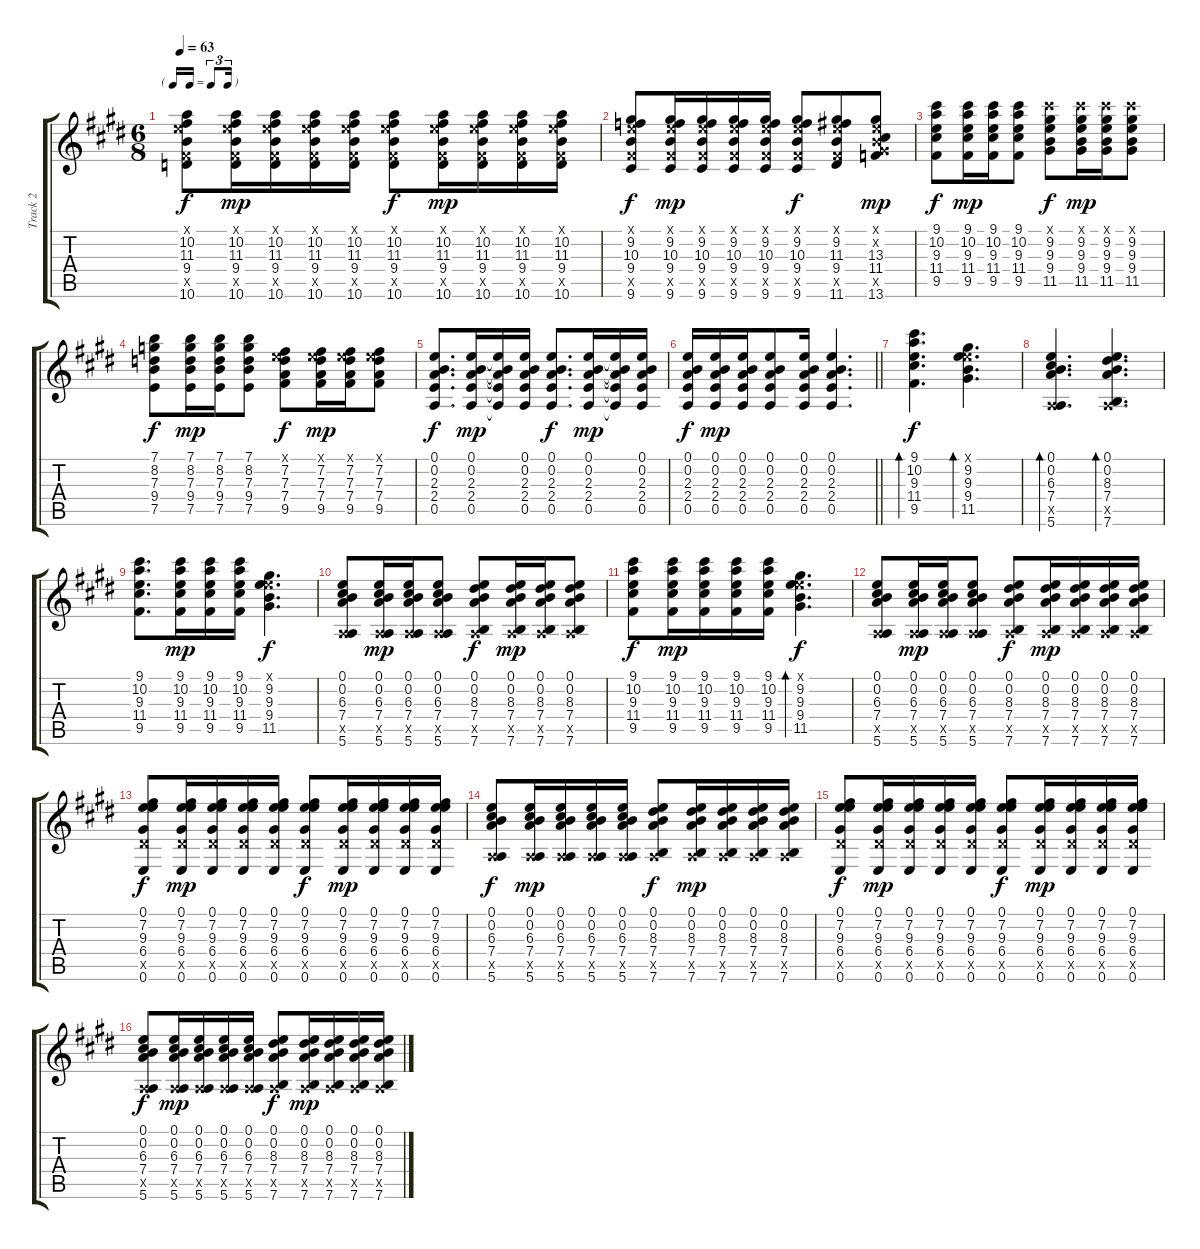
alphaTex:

\track ("Track 2" "Track 2") {instrument acousticguitarsteel}
\staff {score tabs}
\tuning (E4 B3 G3 D3 A2 E2) {hide}
\ts (6 8)
\tf triplet16th
\tempo 63
\clef g2
\ks e
(0.1{x} 10.2 11.3 9.4 9.5{x} 10.6).8{dy f} (0.1{x} 10.2 11.3 9.4 9.5{x} 10.6).16{dy mp} (0.1{x} 10.2 11.3 9.4 9.5{x} 10.6).16 (0.1{x} 10.2 11.3 9.4 9.5{x} 10.6).16 (0.1{x} 10.2 11.3 9.4 9.5{x} 10.6).16 (0.1{x} 10.2 11.3 9.4 9.5{x} 10.6).8{dy f} (0.1{x} 10.2 11.3 9.4 9.5{x} 10.6).16{dy mp} (0.1{x} 10.2 11.3 9.4 9.5{x} 10.6).16 (0.1{x} 10.2 11.3 9.4 9.5{x} 10.6).16 (0.1{x} 10.2 11.3 9.4 9.5{x} 10.6).16 |
(0.1{x} 9.2 10.3 9.4 9.5{x} 9.6).8{dy f} (0.1{x} 9.2 10.3 9.4 9.5{x} 9.6).16{dy mp} (0.1{x} 9.2 10.3 9.4 9.5{x} 9.6).16 (0.1{x} 9.2 10.3 9.4 9.5{x} 9.6).16 (0.1{x} 9.2 10.3 9.4 9.5{x} 9.6).16 (0.1{x} 9.2 10.3 9.4 9.5{x} 9.6).8{dy f} (0.1{x} 9.2 11.3 9.4 9.5{x} 11.6).8 (0.1{x} 0.2{x} 13.3 11.4 11.5{x} 13.6).8{dy mp} |
(9.1 10.2 9.3 11.4 9.5).8{dy f} (9.1 10.2 9.3 11.4 9.5).16{dy mp} (9.1 10.2 9.3 11.4 9.5).16 (9.1 10.2 9.3 11.4 9.5).8 (9.1{x} 9.2 9.3 9.4 11.5).8{dy f} (9.1{x} 9.2 9.3 9.4 11.5).16{dy mp} (9.1{x} 9.2 9.3 9.4 11.5).16 (9.1{x} 9.2 9.3 9.4 11.5).8 |
(7.1 8.2 7.3 9.4 7.5).8{dy f} (7.1 8.2 7.3 9.4 7.5).16{dy mp} (7.1 8.2 7.3 9.4 7.5).16 (7.1 8.2 7.3 9.4 7.5).8 (0.1{x} 7.2 7.3 7.4 9.5).8{dy f} (0.1{x} 7.2 7.3 7.4 9.5).16{dy mp} (0.1{x} 7.2 7.3 7.4 9.5).16 (0.1{x} 7.2 7.3 7.4 9.5).8 |
(0.1 0.2 2.3 2.4 0.5).8{d dy f} (0.1 0.2 2.3 2.4 0.5).16{dy mp} (0.1{t} 0.2{t} 2.3{t} 2.4{t} 0.5{t}).16 (0.1 0.2 2.3 2.4 0.5).16 (0.1 0.2 2.3 2.4 0.5).8{d dy f} (0.1 0.2 2.3 2.4 0.5).16{dy mp} (0.1{t} 0.2{t} 2.3{t} 2.4{t} 0.5{t}).16 (0.1 0.2 2.3 2.4 0.5).16 |
\barLineRight lightlight
(0.1 0.2 2.3 2.4 0.5).16{dy f} (0.1 0.2 2.3 2.4 0.5).16{dy mp} (0.1 0.2 2.3 2.4 0.5).16 (0.1 0.2 2.3 2.4 0.5).8 (0.1 0.2 2.3 2.4 0.5).16 (0.1 0.2 2.3 2.4 0.5).4{d} |
(9.1 10.2 9.3 11.4 9.5).4{d bd 60 dy f} (0.1{x} 9.2 9.3 9.4 11.5).4{d bd 60} |
(0.1 0.2 6.3 7.4 0.5{x} 5.6).4{d bd 60} (0.1 0.2 8.3 7.4 0.5{x} 7.6).4{d bd 60} |
(9.1 10.2 9.3 11.4 9.5).8{d} (9.1 10.2 9.3 11.4 9.5).16{dy mp} (9.1 10.2 9.3 11.4 9.5).16 (9.1 10.2 9.3 11.4 9.5).16 (0.1{x} 9.2 9.3 9.4 11.5).4{d dy f} |
(0.1 0.2 6.3 7.4 0.5{x} 5.6).8 (0.1 0.2 6.3 7.4 0.5{x} 5.6).16{dy mp} (0.1 0.2 6.3 7.4 0.5{x} 5.6).16 (0.1 0.2 6.3 7.4 0.5{x} 5.6).8 (0.1 0.2 8.3 7.4 0.5{x} 7.6).8{dy f} (0.1 0.2 8.3 7.4 0.5{x} 7.6).16{dy mp} (0.1 0.2 8.3 7.4 0.5{x} 7.6).16 (0.1 0.2 8.3 7.4 0.5{x} 7.6).8 |
(9.1 10.2 9.3 11.4 9.5).8{dy f} (9.1 10.2 9.3 11.4 9.5).16{dy mp} (9.1 10.2 9.3 11.4 9.5).16 (9.1 10.2 9.3 11.4 9.5).16 (9.1 10.2 9.3 11.4 9.5).16 (0.1{x} 9.2 9.3 9.4 11.5).4{d bd 60 dy f} |
(0.1 0.2 6.3 7.4 0.5{x} 5.6).8 (0.1 0.2 6.3 7.4 0.5{x} 5.6).16{dy mp} (0.1 0.2 6.3 7.4 0.5{x} 5.6).16 (0.1 0.2 6.3 7.4 0.5{x} 5.6).8 (0.1 0.2 8.3 7.4 0.5{x} 7.6).8{dy f} (0.1 0.2 8.3 7.4 0.5{x} 7.6).16{dy mp} (0.1 0.2 8.3 7.4 0.5{x} 7.6).16 (0.1 0.2 8.3 7.4 0.5{x} 7.6).16 (0.1 0.2 8.3 7.4 0.5{x} 7.6).16 |
(0.1 7.2 9.3 6.4 6.5{x} 0.6).8{dy f} (0.1 7.2 9.3 6.4 6.5{x} 0.6).16{dy mp} (0.1 7.2 9.3 6.4 6.5{x} 0.6).16 (0.1 7.2 9.3 6.4 6.5{x} 0.6).16 (0.1 7.2 9.3 6.4 6.5{x} 0.6).16 (0.1 7.2 9.3 6.4 6.5{x} 0.6).8{dy f} (0.1 7.2 9.3 6.4 6.5{x} 0.6).16{dy mp} (0.1 7.2 9.3 6.4 6.5{x} 0.6).16 (0.1 7.2 9.3 6.4 6.5{x} 0.6).16 (0.1 7.2 9.3 6.4 6.5{x} 0.6).16 |
(0.1 0.2 6.3 7.4 0.5{x} 5.6).8{dy f} (0.1 0.2 6.3 7.4 0.5{x} 5.6).16{dy mp} (0.1 0.2 6.3 7.4 0.5{x} 5.6).16 (0.1 0.2 6.3 7.4 0.5{x} 5.6).16 (0.1 0.2 6.3 7.4 0.5{x} 5.6).16 (0.1 0.2 8.3 7.4 0.5{x} 7.6).8{dy f} (0.1 0.2 8.3 7.4 0.5{x} 7.6).16{dy mp} (0.1 0.2 8.3 7.4 0.5{x} 7.6).16 (0.1 0.2 8.3 7.4 0.5{x} 7.6).16 (0.1 0.2 8.3 7.4 0.5{x} 7.6).16 |
(0.1 7.2 9.3 6.4 6.5{x} 0.6).8{dy f} (0.1 7.2 9.3 6.4 6.5{x} 0.6).16{dy mp} (0.1 7.2 9.3 6.4 6.5{x} 0.6).16 (0.1 7.2 9.3 6.4 6.5{x} 0.6).16 (0.1 7.2 9.3 6.4 6.5{x} 0.6).16 (0.1 7.2 9.3 6.4 6.5{x} 0.6).8{dy f} (0.1 7.2 9.3 6.4 6.5{x} 0.6).16{dy mp} (0.1 7.2 9.3 6.4 6.5{x} 0.6).16 (0.1 7.2 9.3 6.4 6.5{x} 0.6).16 (0.1 7.2 9.3 6.4 6.5{x} 0.6).16 |
(0.1 0.2 6.3 7.4 0.5{x} 5.6).8{dy f} (0.1 0.2 6.3 7.4 0.5{x} 5.6).16{dy mp} (0.1 0.2 6.3 7.4 0.5{x} 5.6).16 (0.1 0.2 6.3 7.4 0.5{x} 5.6).16 (0.1 0.2 6.3 7.4 0.5{x} 5.6).16 (0.1 0.2 8.3 7.4 0.5{x} 7.6).8{dy f} (0.1 0.2 8.3 7.4 0.5{x} 7.6).16{dy mp} (0.1 0.2 8.3 7.4 0.5{x} 7.6).16 (0.1 0.2 8.3 7.4 0.5{x} 7.6).16 (0.1 0.2 8.3 7.4 0.5{x} 7.6).16
